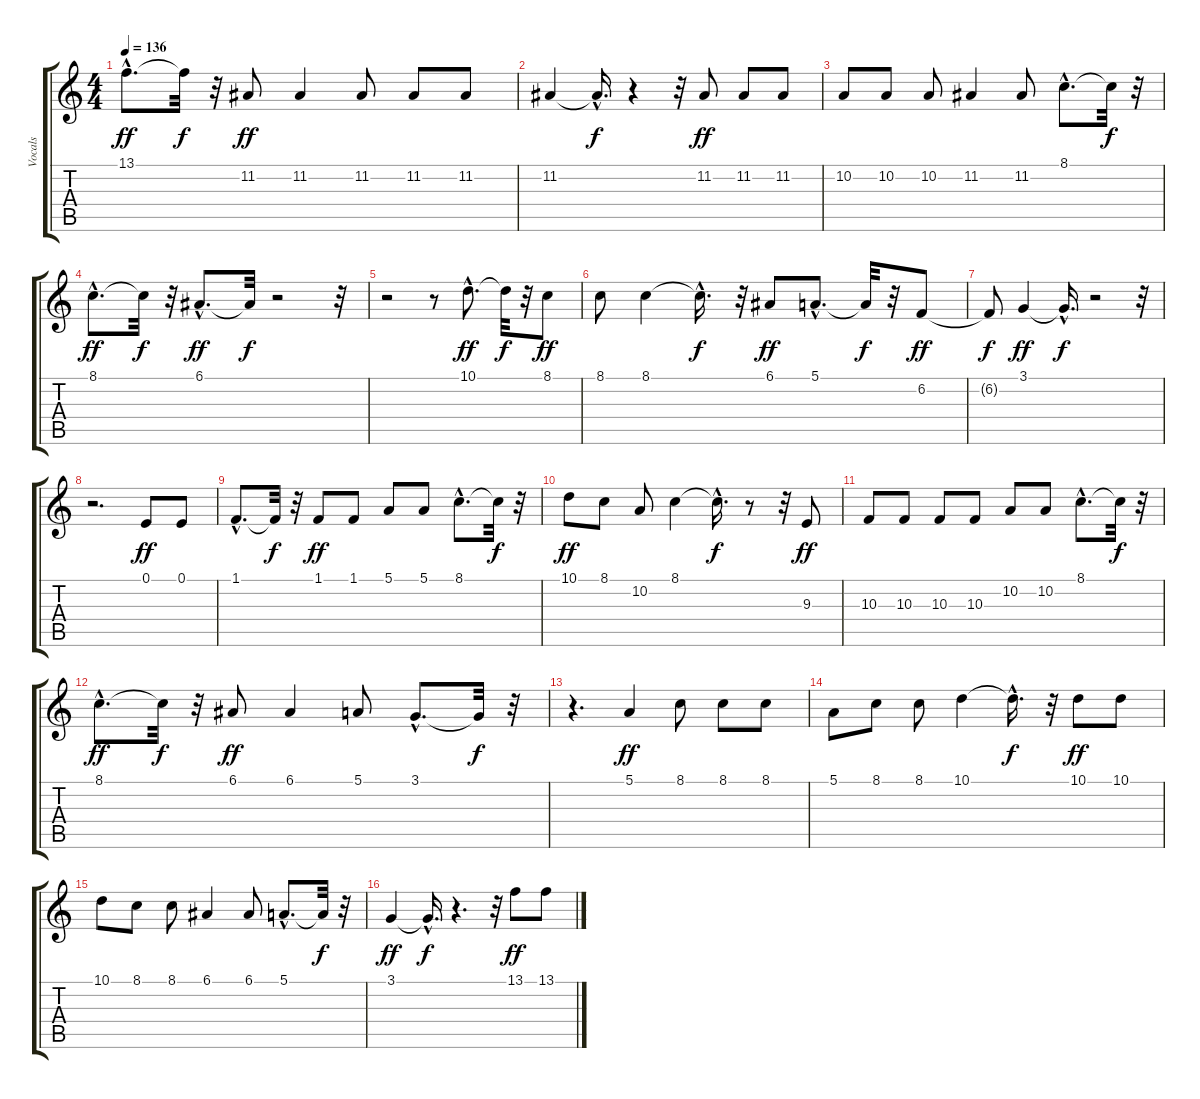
\track ("Vocals" "Vocals") {instrument bassoon}
\staff {score tabs}
\tuning (E4 B3 G3 D3 A2 E2) {hide}
\ts (4 4)
\tempo 136
\clef g2
\ks c
13.1{hac}.8{d dy ff} 13.1{t}.32{dy f} r.32 11.2.8{dy ff} 11.2.4 11.2.8 11.2.8 11.2.8 |
11.2.4 11.2{hac t}.16{d dy f} r.4 r.32 11.2.8{dy ff} 11.2.8 11.2.8 |
10.2.8 10.2.8 10.2.8 11.2.4 11.2.8 8.1{hac}.8{d} 8.1{t}.32{dy f} r.32 |
8.1{hac}.8{d dy ff} 8.1{t}.32{dy f} r.32 6.1{hac}.8{d dy ff} 6.1{t}.32{dy f} r.2 r.32 |
r.2 r.8 10.1{hac}.8{d dy ff} 10.1{t}.32{dy f} r.32 8.1.8{dy ff} |
8.1.8 8.1.4 8.1{hac t}.16{d dy f} r.32 6.1.8{dy ff} 5.1{hac}.8{d} 5.1{t}.32{dy f} r.32 6.2.8{dy ff} |
6.2{t}.8{dy f} 3.1.4{dy ff} 3.1{hac t}.16{d dy f} r.2 r.32 |
r.2{d} 0.1.8{dy ff} 0.1.8 |
1.1{hac}.8{d} 1.1{t}.32{dy f} r.32 1.1.8{dy ff} 1.1.8 5.1.8 5.1.8 8.1{hac}.8{d} 8.1{t}.32{dy f} r.32 |
10.1.8{dy ff} 8.1.8 10.2.8 8.1.4 8.1{hac t}.16{d dy f} r.8 r.32 9.3.8{dy ff} |
10.3.8 10.3.8 10.3.8 10.3.8 10.2.8 10.2.8 8.1{hac}.8{d} 8.1{t}.32{dy f} r.32 |
8.1{hac}.8{d dy ff} 8.1{t}.32{dy f} r.32 6.1.8{dy ff} 6.1.4 5.1.8 3.1{hac}.8{d} 3.1{t}.32{dy f} r.32 |
r.4{d} 5.1.4{dy ff} 8.1.8 8.1.8 8.1.8 |
5.1.8 8.1.8 8.1.8 10.1.4 10.1{hac t}.16{d dy f} r.32 10.1.8{dy ff} 10.1.8 |
10.1.8 8.1.8 8.1.8 6.1.4 6.1.8 5.1{hac}.8{d} 5.1{t}.32{dy f} r.32 |
3.1.4{dy ff} 3.1{hac t}.16{d dy f} r.4{d} r.32 13.1.8{dy ff} 13.1.8
